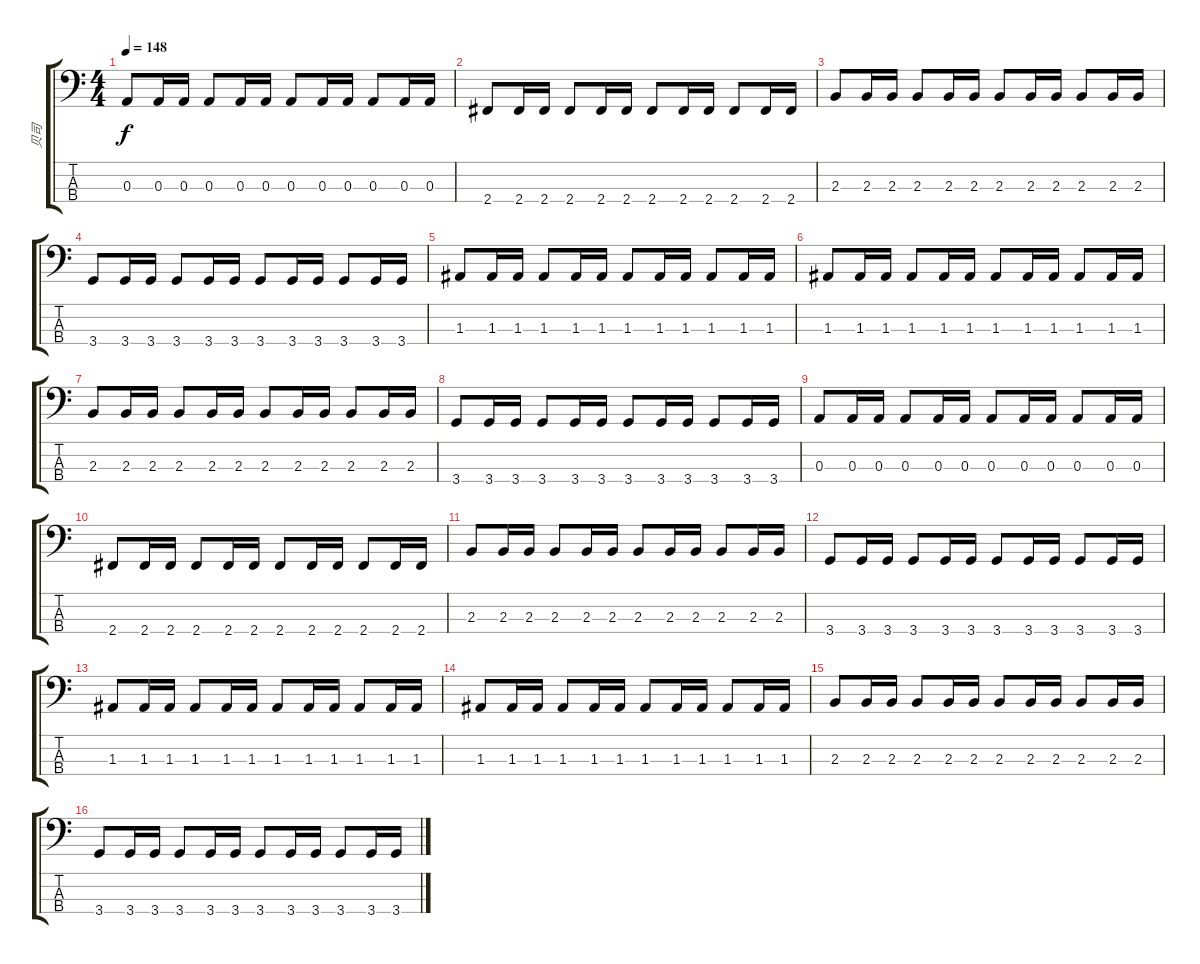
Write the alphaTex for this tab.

\track ("贝司" "贝司") {instrument electricbassfinger}
\staff {score tabs}
\tuning (G2 D2 A1 E1) {hide}
\ts (4 4)
\tempo 148
\clef f4
\ks c
0.3.8{dy f} 0.3.16 0.3.16 0.3.8 0.3.16 0.3.16 0.3.8 0.3.16 0.3.16 0.3.8 0.3.16 0.3.16 |
2.4.8 2.4.16 2.4.16 2.4.8 2.4.16 2.4.16 2.4.8 2.4.16 2.4.16 2.4.8 2.4.16 2.4.16 |
2.3.8 2.3.16 2.3.16 2.3.8 2.3.16 2.3.16 2.3.8 2.3.16 2.3.16 2.3.8 2.3.16 2.3.16 |
3.4.8 3.4.16 3.4.16 3.4.8 3.4.16 3.4.16 3.4.8 3.4.16 3.4.16 3.4.8 3.4.16 3.4.16 |
1.3.8 1.3.16 1.3.16 1.3.8 1.3.16 1.3.16 1.3.8 1.3.16 1.3.16 1.3.8 1.3.16 1.3.16 |
1.3.8 1.3.16 1.3.16 1.3.8 1.3.16 1.3.16 1.3.8 1.3.16 1.3.16 1.3.8 1.3.16 1.3.16 |
2.3.8 2.3.16 2.3.16 2.3.8 2.3.16 2.3.16 2.3.8 2.3.16 2.3.16 2.3.8 2.3.16 2.3.16 |
3.4.8 3.4.16 3.4.16 3.4.8 3.4.16 3.4.16 3.4.8 3.4.16 3.4.16 3.4.8 3.4.16 3.4.16 |
0.3.8 0.3.16 0.3.16 0.3.8 0.3.16 0.3.16 0.3.8 0.3.16 0.3.16 0.3.8 0.3.16 0.3.16 |
2.4.8 2.4.16 2.4.16 2.4.8 2.4.16 2.4.16 2.4.8 2.4.16 2.4.16 2.4.8 2.4.16 2.4.16 |
2.3.8 2.3.16 2.3.16 2.3.8 2.3.16 2.3.16 2.3.8 2.3.16 2.3.16 2.3.8 2.3.16 2.3.16 |
3.4.8 3.4.16 3.4.16 3.4.8 3.4.16 3.4.16 3.4.8 3.4.16 3.4.16 3.4.8 3.4.16 3.4.16 |
1.3.8 1.3.16 1.3.16 1.3.8 1.3.16 1.3.16 1.3.8 1.3.16 1.3.16 1.3.8 1.3.16 1.3.16 |
1.3.8 1.3.16 1.3.16 1.3.8 1.3.16 1.3.16 1.3.8 1.3.16 1.3.16 1.3.8 1.3.16 1.3.16 |
2.3.8 2.3.16 2.3.16 2.3.8 2.3.16 2.3.16 2.3.8 2.3.16 2.3.16 2.3.8 2.3.16 2.3.16 |
3.4.8 3.4.16 3.4.16 3.4.8 3.4.16 3.4.16 3.4.8 3.4.16 3.4.16 3.4.8 3.4.16 3.4.16
